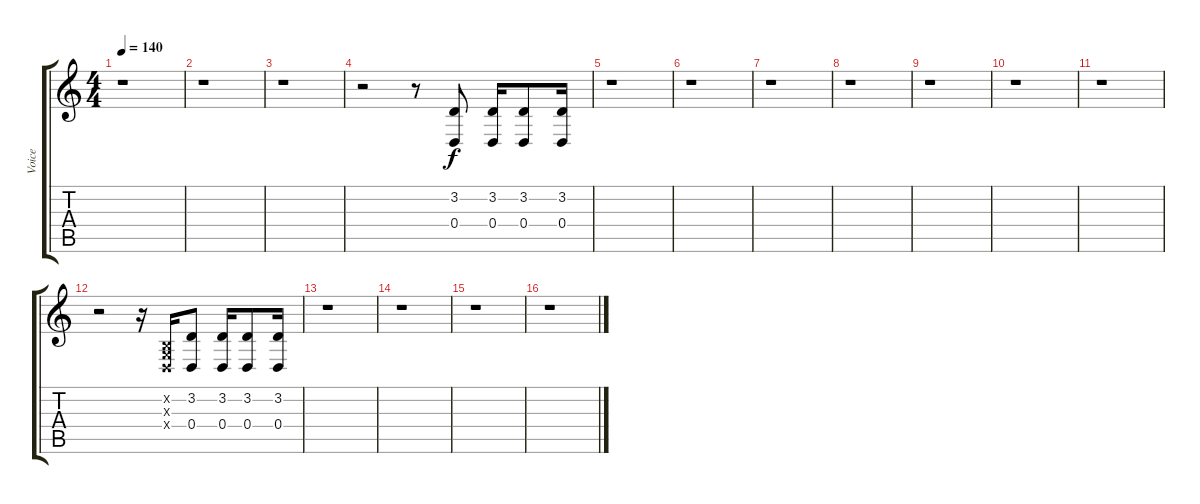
\track ("Voice" "Voice") {instrument lead6voice}
\staff {score tabs}
\tuning (E4 B3 G3 D3 A2 D2) {hide}
\ts (4 4)
\tempo 140
\clef g2
\ks c
r.1{dy f} |
r.1 |
r.1 |
r.2{volume 16 instrument lead5charang} r.8 (3.2 0.4).8 (3.2 0.4).16 (3.2 0.4).8 (3.2 0.4).16 |
r.1 |
r.1 |
r.1 |
r.1 |
r.1 |
r.1 |
r.1 |
r.2{volume 16 instrument lead5charang} r.16 (0.2{x} 0.3{x} 0.4{x}).16 (3.2 0.4).8 (3.2 0.4).16 (3.2 0.4).8 (3.2 0.4).16 |
r.1 |
r.1 |
r.1 |
r.1
